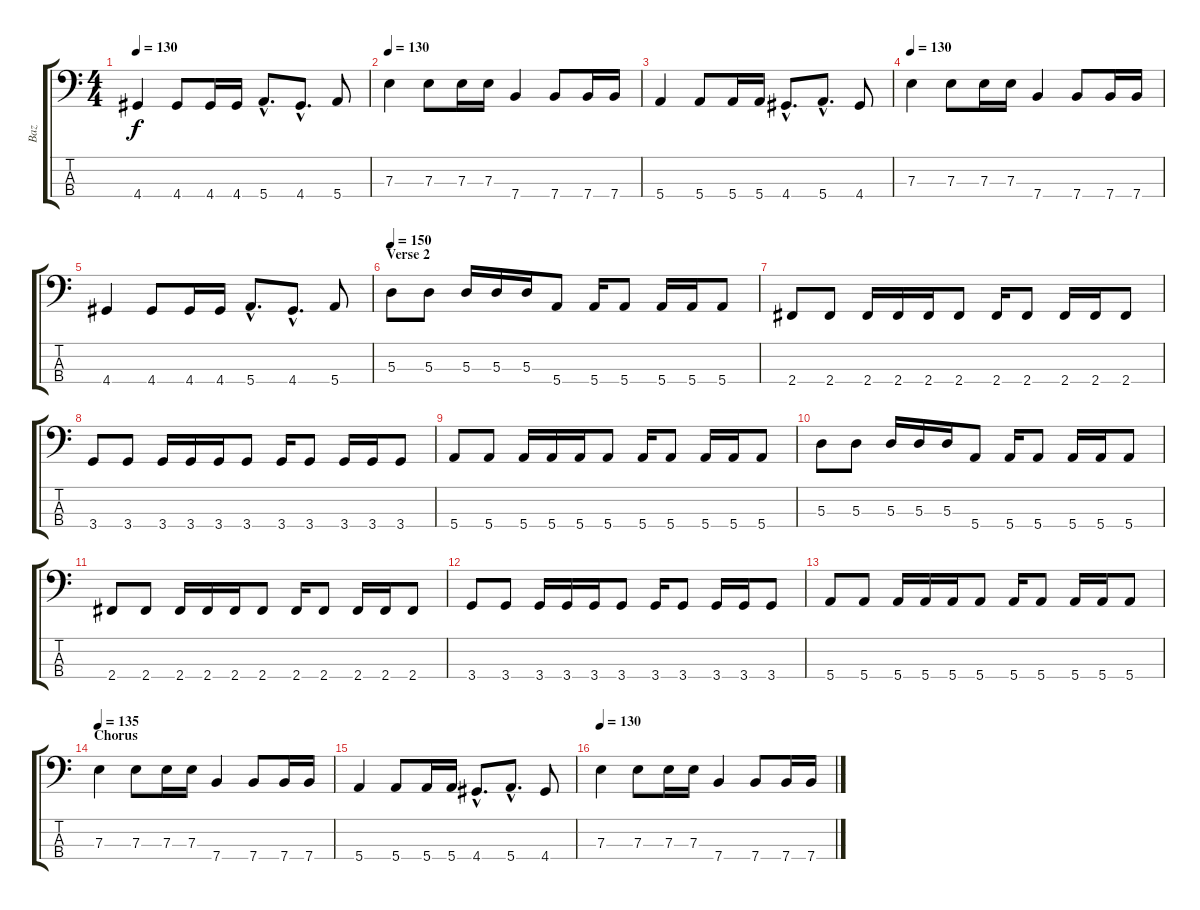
\track ("Baz" "Baz") {instrument electricbassfinger}
\staff {score tabs}
\tuning (G2 D2 A1 E1) {hide}
\ts (4 4)
\tempo 130
\clef f4
\ks c
4.4.4{dy f} 4.4.8 4.4.16 4.4.16 5.4{hac}.8{d} 4.4{hac}.8{d} 5.4.8 |
\tempo 130
7.3.4 7.3.8 7.3.16 7.3.16 7.4.4 7.4.8 7.4.16 7.4.16 |
5.4.4 5.4.8 5.4.16 5.4.16 4.4{hac}.8{d} 5.4{hac}.8{d} 4.4.8 |
\tempo 130
7.3.4 7.3.8 7.3.16 7.3.16 7.4.4 7.4.8 7.4.16 7.4.16 |
4.4.4 4.4.8 4.4.16 4.4.16 5.4{hac}.8{d} 4.4{hac}.8{d} 5.4.8 |
\section ("" "Verse 2")
\tempo 150
5.3.8 5.3.8 5.3.16 5.3.16 5.3.16 5.4.8 5.4.16 5.4.8 5.4.16 5.4.16 5.4.8 |
2.4.8 2.4.8 2.4.16 2.4.16 2.4.16 2.4.8 2.4.16 2.4.8 2.4.16 2.4.16 2.4.8 |
3.4.8 3.4.8 3.4.16 3.4.16 3.4.16 3.4.8 3.4.16 3.4.8 3.4.16 3.4.16 3.4.8 |
5.4.8 5.4.8 5.4.16 5.4.16 5.4.16 5.4.8 5.4.16 5.4.8 5.4.16 5.4.16 5.4.8 |
5.3.8 5.3.8 5.3.16 5.3.16 5.3.16 5.4.8 5.4.16 5.4.8 5.4.16 5.4.16 5.4.8 |
2.4.8 2.4.8 2.4.16 2.4.16 2.4.16 2.4.8 2.4.16 2.4.8 2.4.16 2.4.16 2.4.8 |
3.4.8 3.4.8 3.4.16 3.4.16 3.4.16 3.4.8 3.4.16 3.4.8 3.4.16 3.4.16 3.4.8 |
5.4.8 5.4.8 5.4.16 5.4.16 5.4.16 5.4.8 5.4.16 5.4.8 5.4.16 5.4.16 5.4.8 |
\section ("" "Chorus")
\tempo 130
\tempo 135
7.3.4 7.3.8 7.3.16 7.3.16 7.4.4 7.4.8 7.4.16 7.4.16 |
5.4.4 5.4.8 5.4.16 5.4.16 4.4{hac}.8{d} 5.4{hac}.8{d} 4.4.8 |
\tempo 130
7.3.4 7.3.8 7.3.16 7.3.16 7.4.4 7.4.8 7.4.16 7.4.16
